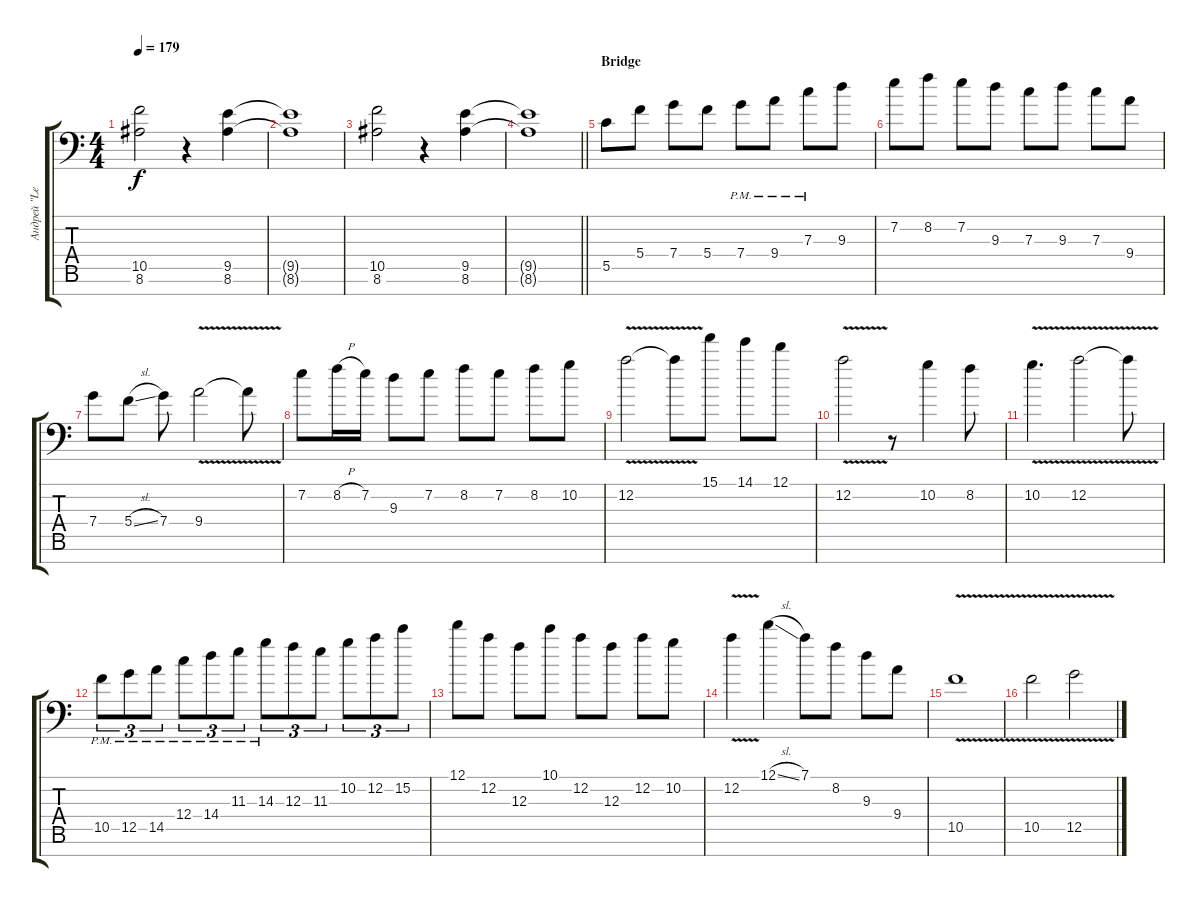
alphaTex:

\track ("Андрей \"Leo\" Леонтьев" "Андрей \"Le") {instrument overdrivenguitar}
\staff {score tabs}
\tuning (D4 A3 F3 C3 G2 D2 A1) {hide}
\ts (4 4)
\tempo 179
\clef f4
\ks c
(10.5 8.6).2{dy f} r.4 (9.5 8.6).4 |
(9.5{t} 8.6{t}).1 |
(10.5 8.6).2 r.4 (9.5 8.6).4 |
\barLineRight lightlight
(9.5{t} 8.6{t}).1 |
\section ("" "Bridge")
5.5.8 5.4.8 7.4.8 5.4.8 7.4{pm}.8 9.4{pm}.8 7.3{pm}.8 9.3.8 |
7.2.8 8.2.8 7.2.8 9.3.8 7.3.8 9.3.8 7.3.8 9.4.8 |
7.4.8 5.4{sl}.8 7.4.8 9.4{v}.2 9.4{t}.8 |
7.2.8 8.2{h}.16 7.2.16 9.3.8 7.2.8 8.2.8 7.2.8 8.2.8 10.2.8 |
12.2{v}.2 12.2{t}.8 15.1.8 14.1.8 12.1.8 |
12.2{v}.2 r.8 10.2.4 8.2.8 |
10.2{v}.4{d} 12.2{v}.2 12.2{t}.8 |
10.5{pm}.8{tu (3 2)} 12.5{pm}.8{tu (3 2)} 14.5{pm}.8{tu (3 2)} 12.4{pm}.8{tu (3 2)} 14.4{pm}.8{tu (3 2)} 11.3{pm}.8{tu (3 2)} 14.3{pm}.8{tu (3 2)} 12.3.8{tu (3 2)} 11.3.8{tu (3 2)} 10.2.8{tu (3 2)} 12.2.8{tu (3 2)} 15.2.8{tu (3 2)} |
12.1.8 12.2.8 12.3.8 10.1.8 12.2.8 12.3.8 12.2.8 10.2.8 |
12.2{v}.4 12.1{sl}.4 7.1.8 8.2.8 9.3.8 9.4.8 |
10.5{v}.1 |
10.5{v}.2 12.5{v}.2
